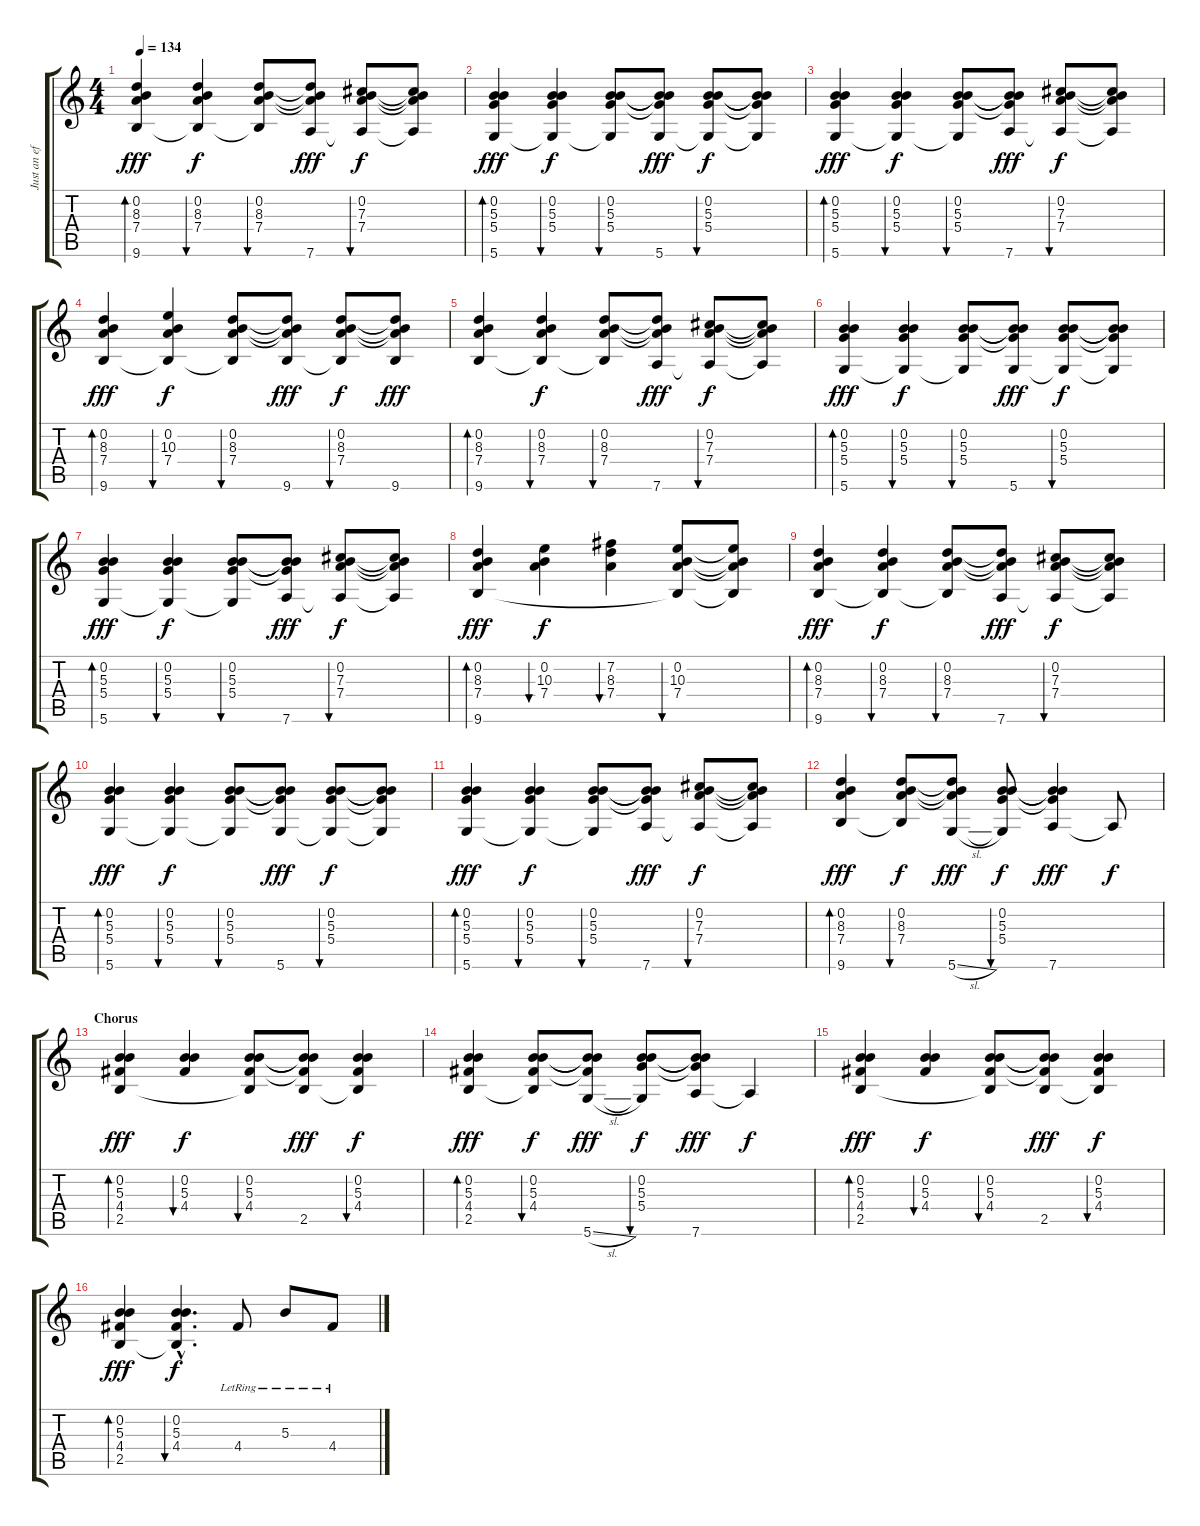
\track ("Just an effect" "Just an ef") {instrument acousticguitarnylon}
\staff {score tabs}
\tuning (E4 B3 Gb3 D3 A2 D2) {hide}
\ts (4 4)
\tempo 134
\clef g2
\ks c
(0.2 8.3 7.4 9.6).4{bd 60 dy fff} (0.2 8.3 7.4 9.6{t}).4{bu 30 dy f} (0.2 8.3 7.4 9.6{t}).8{bu 30} (0.2{t} 8.3{t} 7.4{t} 7.6).8{dy fff} (0.2 7.3 7.4 7.6{t}).8{bu 30 dy f} (0.2{t} 7.3{t} 7.4{t} 7.6{t}).8 |
(0.2 5.3 5.4 5.6).4{bd 30 dy fff} (0.2 5.3 5.4 5.6{t}).4{bu 30 dy f} (0.2 5.3 5.4 5.6{t}).8{bu 30} (0.2{t} 5.3{t} 5.4{t} 5.6).8{dy fff} (0.2 5.3 5.4 5.6{t}).8{bu 30 dy f} (0.2{t} 5.3{t} 5.4{t} 5.6{t}).8 |
(0.2 5.3 5.4 5.6).4{bd 30 dy fff} (0.2 5.3 5.4 5.6{t}).4{bu 30 dy f} (0.2 5.3 5.4 5.6{t}).8{bu 30} (0.2{t} 5.3{t} 5.4{t} 7.6).8{dy fff} (0.2 7.3 7.4 7.6{t}).8{bu 30 dy f} (0.2{t} 7.3{t} 7.4{t} 7.6{t}).8 |
(0.2 8.3 7.4 9.6).4{bd 30 dy fff} (0.2 10.3 7.4 9.6{t}).4{bu 30 dy f} (0.2 8.3 7.4 9.6{t}).8{bu 30} (0.2{t} 8.3{t} 7.4{t} 9.6).8{dy fff} (0.2 8.3 7.4 9.6{t}).8{bu 30 dy f} (0.2{t} 8.3{t} 7.4{t} 9.6).8{dy fff} |
(0.2 8.3 7.4 9.6).4{bd 60} (0.2 8.3 7.4 9.6{t}).4{bu 30 dy f} (0.2 8.3 7.4 9.6{t}).8{bu 30} (0.2{t} 8.3{t} 7.4{t} 7.6).8{dy fff} (0.2 7.3 7.4 7.6{t}).8{bu 30 dy f} (0.2{t} 7.3{t} 7.4{t} 7.6{t}).8 |
(0.2 5.3 5.4 5.6).4{bd 30 dy fff} (0.2 5.3 5.4 5.6{t}).4{bu 30 dy f} (0.2 5.3 5.4 5.6{t}).8{bu 30} (0.2{t} 5.3{t} 5.4{t} 5.6).8{dy fff} (0.2 5.3 5.4 5.6{t}).8{bu 30 dy f} (0.2{t} 5.3{t} 5.4{t} 5.6{t}).8 |
(0.2 5.3 5.4 5.6).4{bd 30 dy fff} (0.2 5.3 5.4 5.6{t}).4{bu 30 dy f} (0.2 5.3 5.4 5.6{t}).8{bu 30} (0.2{t} 5.3{t} 5.4{t} 7.6).8{dy fff} (0.2 7.3 7.4 7.6{t}).8{bu 30 dy f} (0.2{t} 7.3{t} 7.4{t} 7.6{t}).8 |
(0.2 8.3 7.4 9.6).4{bd 30 dy fff} (0.2 10.3 7.4).4{bu 30 dy f} (7.2 8.3 7.4).4{bu 30} (0.2 10.3 7.4 9.6{t}).8{bu 30} (0.2{t} 10.3{t} 7.4{t} 9.6{t}).8 |
(0.2 8.3 7.4 9.6).4{bd 60 dy fff} (0.2 8.3 7.4 9.6{t}).4{bu 30 dy f} (0.2 8.3 7.4 9.6{t}).8{bu 30} (0.2{t} 8.3{t} 7.4{t} 7.6).8{dy fff} (0.2 7.3 7.4 7.6{t}).8{bu 30 dy f} (0.2{t} 7.3{t} 7.4{t} 7.6{t}).8 |
(0.2 5.3 5.4 5.6).4{bd 30 dy fff} (0.2 5.3 5.4 5.6{t}).4{bu 30 dy f} (0.2 5.3 5.4 5.6{t}).8{bu 30} (0.2{t} 5.3{t} 5.4{t} 5.6).8{dy fff} (0.2 5.3 5.4 5.6{t}).8{bu 30 dy f} (0.2{t} 5.3{t} 5.4{t} 5.6{t}).8 |
(0.2 5.3 5.4 5.6).4{bd 30 dy fff} (0.2 5.3 5.4 5.6{t}).4{bu 30 dy f} (0.2 5.3 5.4 5.6{t}).8{bu 30} (0.2{t} 5.3{t} 5.4{t} 7.6).8{dy fff} (0.2 7.3 7.4 7.6{t}).8{bu 30 dy f} (0.2{t} 7.3{t} 7.4{t} 7.6{t}).8 |
(0.2 8.3 7.4 9.6).4{bd 30 dy fff} (0.2 8.3 7.4 9.6{t}).8{bu 30 dy f} (0.2{t} 8.3{t} 7.4{t} 5.6{sl}).8{dy fff} (0.2 5.3 5.4 5.6{t}).8{bu 30 dy f} (0.2{t} 5.3{t} 5.4{t} 7.6).4{dy fff} 7.6{t}.8{dy f} |
\section ("" "Chorus")
(0.2 5.3 4.4 2.5).4{bd 30 dy fff} (0.2 5.3 4.4).4{bu 30 dy f} (0.2 5.3 4.4 2.5{t}).8{bu 30} (0.2{t} 5.3{t} 4.4{t} 2.5).8{dy fff} (0.2 5.3 4.4 2.5{t}).4{bu 30 dy f} |
(0.2 5.3 4.4 2.5).4{bd 30 dy fff} (0.2 5.3 4.4 2.5{t}).8{bu 30 dy f} (0.2{t} 5.3{t} 4.4{t} 5.6{sl}).8{dy fff} (0.2 5.3 5.4 5.6{t}).8{bu 30 dy f} (0.2{t} 5.3{t} 5.4{t} 7.6).8{dy fff} 7.6{t}.4{dy f} |
(0.2 5.3 4.4 2.5).4{bd 30 dy fff} (0.2 5.3 4.4).4{bu 30 dy f} (0.2 5.3 4.4 2.5{t}).8{bu 30} (0.2{t} 5.3{t} 4.4{t} 2.5).8{dy fff} (0.2 5.3 4.4 2.5{t}).4{bu 30 dy f} |
(0.2 5.3 4.4 2.5).4{bd 30 dy fff} (0.2{hac} 5.3{hac} 4.4{hac} 2.5{hac t}).4{d bu 30 dy f} 4.4{lr}.8 5.3{lr}.8 4.4{lr}.8
